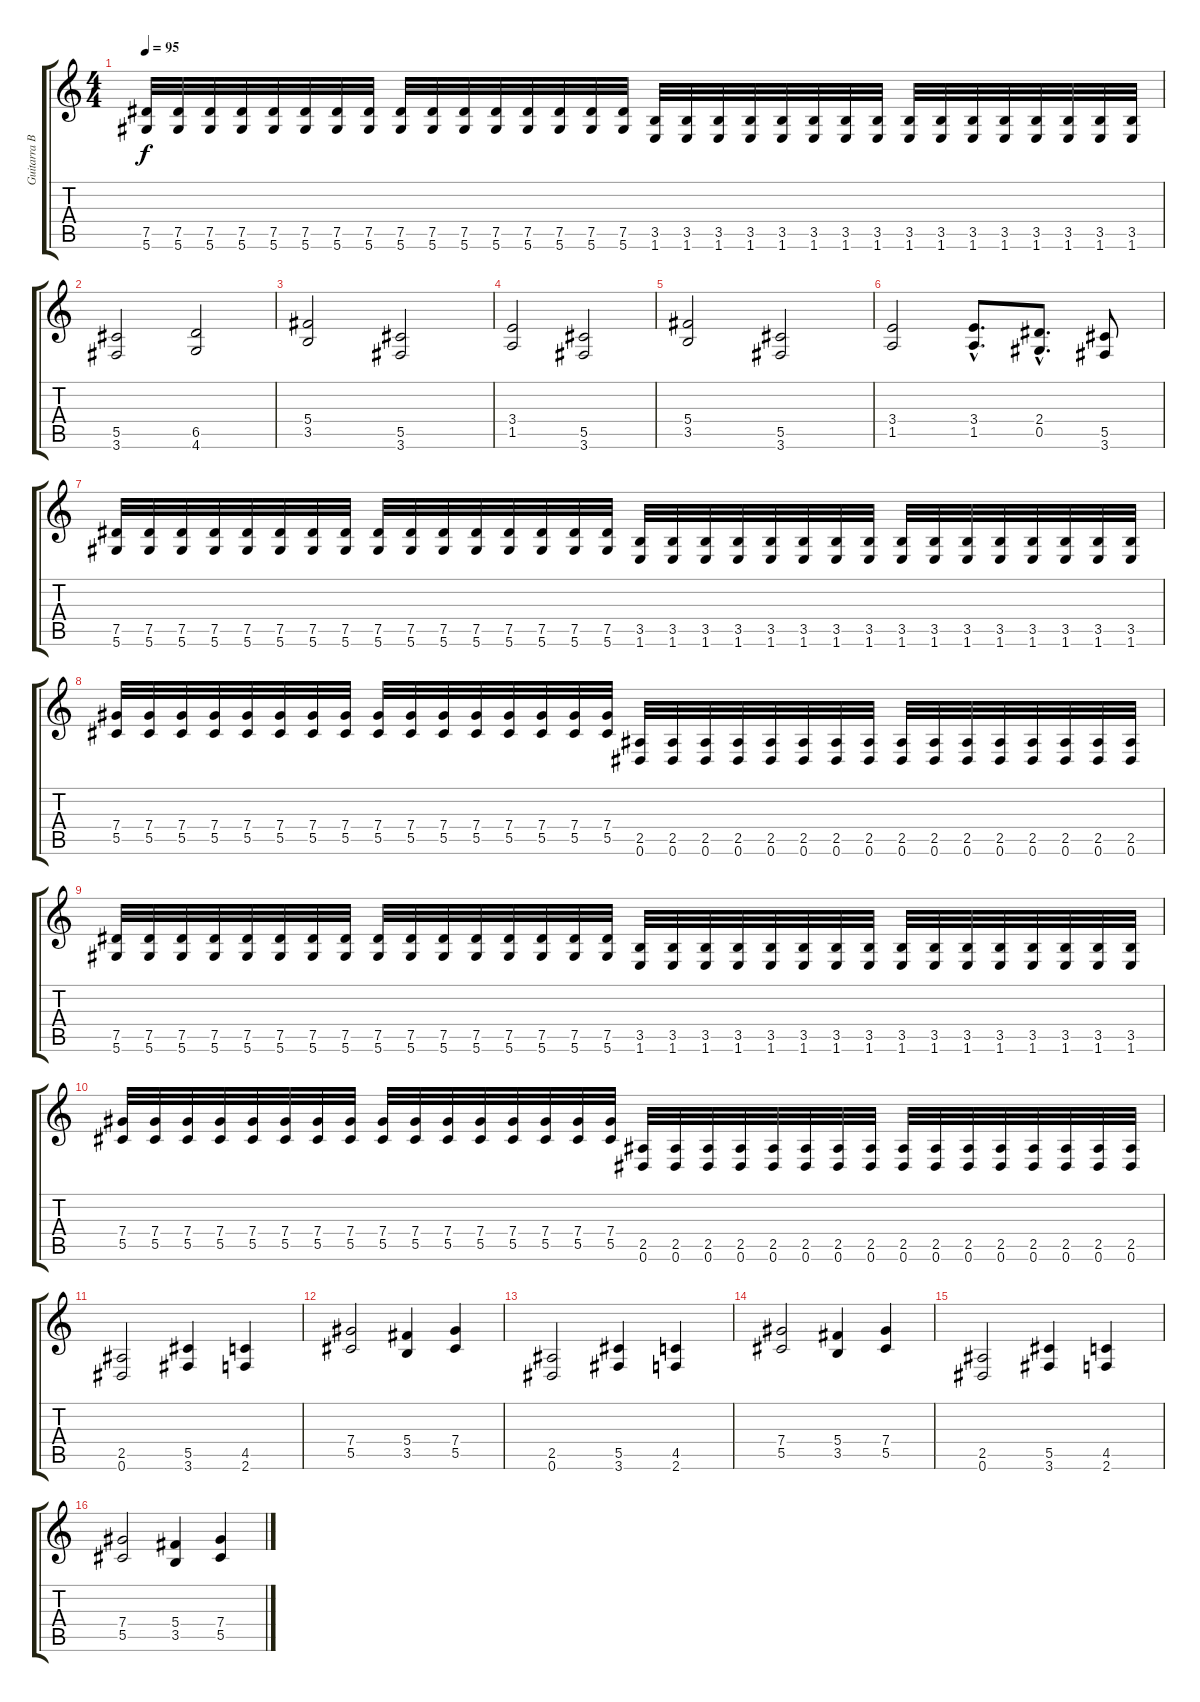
\track ("Guitarra Base" "Guitarra B") {instrument overdrivenguitar}
\staff {score tabs}
\tuning (Eb4 Bb3 Gb3 Db3 Ab2 Eb2) {hide}
\ts (4 4)
\tempo 95
\clef g2
\ks c
(7.5 5.6).32{dy f} (7.5 5.6).32 (7.5 5.6).32 (7.5 5.6).32 (7.5 5.6).32 (7.5 5.6).32 (7.5 5.6).32 (7.5 5.6).32 (7.5 5.6).32 (7.5 5.6).32 (7.5 5.6).32 (7.5 5.6).32 (7.5 5.6).32 (7.5 5.6).32 (7.5 5.6).32 (7.5 5.6).32 (3.5 1.6).32 (3.5 1.6).32 (3.5 1.6).32 (3.5 1.6).32 (3.5 1.6).32 (3.5 1.6).32 (3.5 1.6).32 (3.5 1.6).32 (3.5 1.6).32 (3.5 1.6).32 (3.5 1.6).32 (3.5 1.6).32 (3.5 1.6).32 (3.5 1.6).32 (3.5 1.6).32 (3.5 1.6).32 |
(5.5 3.6).2 (6.5 4.6).2 |
(5.4 3.5).2 (5.5 3.6).2 |
(3.4 1.5).2 (5.5 3.6).2 |
(5.4 3.5).2 (5.5 3.6).2 |
(3.4 1.5).2 (3.4{hac} 1.5{hac}).8{d} (2.4{hac} 0.5{hac}).8{d} (5.5 3.6).8 |
(7.5 5.6).32 (7.5 5.6).32 (7.5 5.6).32 (7.5 5.6).32 (7.5 5.6).32 (7.5 5.6).32 (7.5 5.6).32 (7.5 5.6).32 (7.5 5.6).32 (7.5 5.6).32 (7.5 5.6).32 (7.5 5.6).32 (7.5 5.6).32 (7.5 5.6).32 (7.5 5.6).32 (7.5 5.6).32 (3.5 1.6).32 (3.5 1.6).32 (3.5 1.6).32 (3.5 1.6).32 (3.5 1.6).32 (3.5 1.6).32 (3.5 1.6).32 (3.5 1.6).32 (3.5 1.6).32 (3.5 1.6).32 (3.5 1.6).32 (3.5 1.6).32 (3.5 1.6).32 (3.5 1.6).32 (3.5 1.6).32 (3.5 1.6).32 |
(7.4 5.5).32 (7.4 5.5).32 (7.4 5.5).32 (7.4 5.5).32 (7.4 5.5).32 (7.4 5.5).32 (7.4 5.5).32 (7.4 5.5).32 (7.4 5.5).32 (7.4 5.5).32 (7.4 5.5).32 (7.4 5.5).32 (7.4 5.5).32 (7.4 5.5).32 (7.4 5.5).32 (7.4 5.5).32 (2.5 0.6).32 (2.5 0.6).32 (2.5 0.6).32 (2.5 0.6).32 (2.5 0.6).32 (2.5 0.6).32 (2.5 0.6).32 (2.5 0.6).32 (2.5 0.6).32 (2.5 0.6).32 (2.5 0.6).32 (2.5 0.6).32 (2.5 0.6).32 (2.5 0.6).32 (2.5 0.6).32 (2.5 0.6).32 |
(7.5 5.6).32 (7.5 5.6).32 (7.5 5.6).32 (7.5 5.6).32 (7.5 5.6).32 (7.5 5.6).32 (7.5 5.6).32 (7.5 5.6).32 (7.5 5.6).32 (7.5 5.6).32 (7.5 5.6).32 (7.5 5.6).32 (7.5 5.6).32 (7.5 5.6).32 (7.5 5.6).32 (7.5 5.6).32 (3.5 1.6).32 (3.5 1.6).32 (3.5 1.6).32 (3.5 1.6).32 (3.5 1.6).32 (3.5 1.6).32 (3.5 1.6).32 (3.5 1.6).32 (3.5 1.6).32 (3.5 1.6).32 (3.5 1.6).32 (3.5 1.6).32 (3.5 1.6).32 (3.5 1.6).32 (3.5 1.6).32 (3.5 1.6).32 |
(7.4 5.5).32 (7.4 5.5).32 (7.4 5.5).32 (7.4 5.5).32 (7.4 5.5).32 (7.4 5.5).32 (7.4 5.5).32 (7.4 5.5).32 (7.4 5.5).32 (7.4 5.5).32 (7.4 5.5).32 (7.4 5.5).32 (7.4 5.5).32 (7.4 5.5).32 (7.4 5.5).32 (7.4 5.5).32 (2.5 0.6).32 (2.5 0.6).32 (2.5 0.6).32 (2.5 0.6).32 (2.5 0.6).32 (2.5 0.6).32 (2.5 0.6).32 (2.5 0.6).32 (2.5 0.6).32 (2.5 0.6).32 (2.5 0.6).32 (2.5 0.6).32 (2.5 0.6).32 (2.5 0.6).32 (2.5 0.6).32 (2.5 0.6).32 |
(2.5 0.6).2 (5.5 3.6).4 (4.5 2.6).4 |
(7.4 5.5).2 (5.4 3.5).4 (7.4 5.5).4 |
(2.5 0.6).2 (5.5 3.6).4 (4.5 2.6).4 |
(7.4 5.5).2 (5.4 3.5).4 (7.4 5.5).4 |
(2.5 0.6).2 (5.5 3.6).4 (4.5 2.6).4 |
(7.4 5.5).2 (5.4 3.5).4 (7.4 5.5).4
